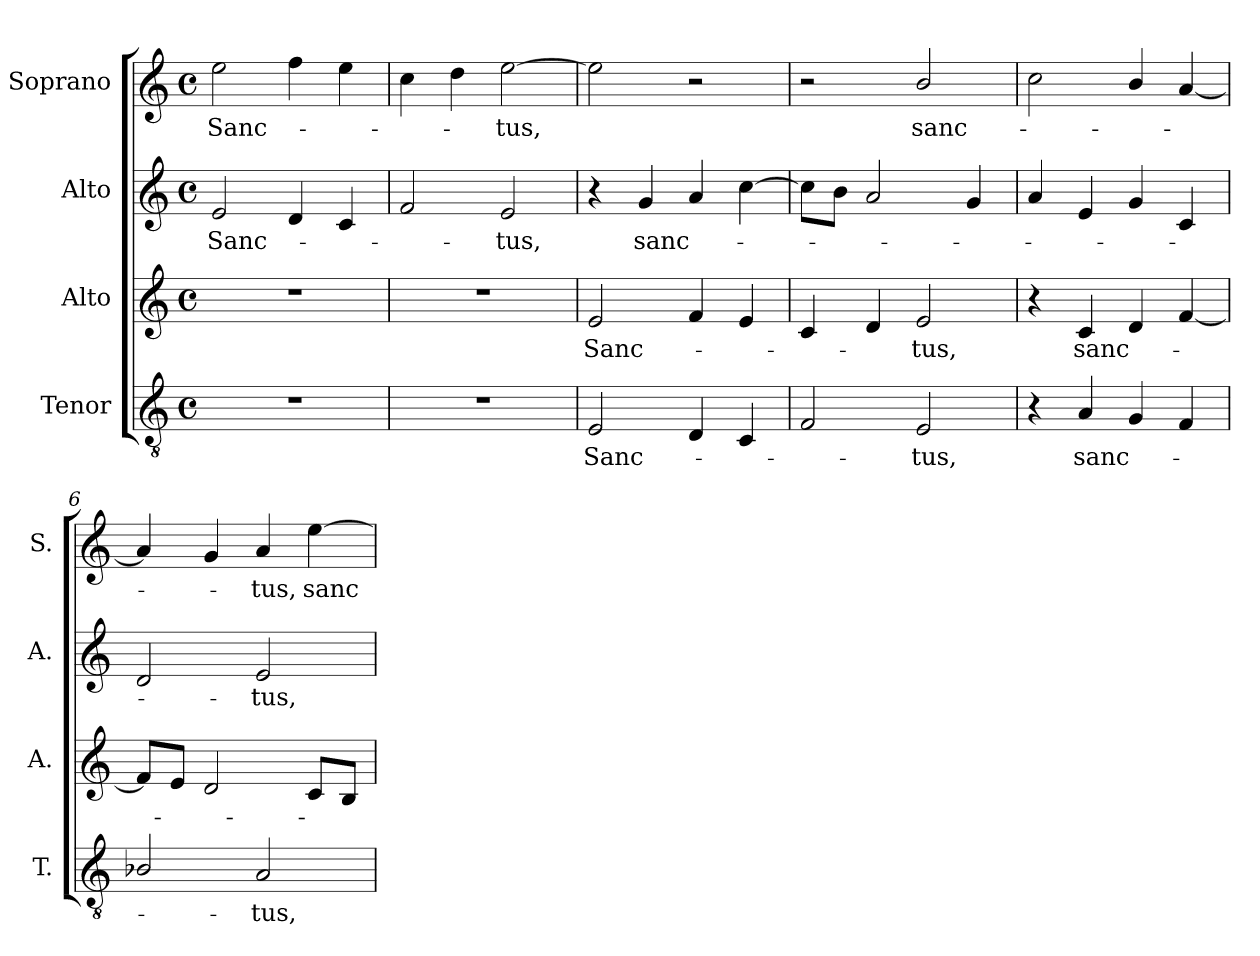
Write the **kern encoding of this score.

**kern	**text	**kern	**text	**kern	**text	**kern	**text
*part4	*part4	*part3	*part3	*part2	*part2	*part1	*part1
*staff4	*staff4	*staff3	*staff3	*staff2	*staff2	*staff1	*staff1
*I"Tenor	*	*I"Alto	*	*I"Alto	*	*I"Soprano	*
*I'T.	*	*I'A.	*	*I'A.	*	*I'S.	*
!!LO:PB:g=z
*clefGv2	*	*clefG2	*	*clefG2	*	*clefG2	*
*ITrd7c12	*	*	*	*	*	*	*
*k[]	*	*k[]	*	*k[]	*	*k[]	*
*C:	*	*C:	*	*C:	*	*C:	*
*M4/4	*	*M4/4	*	*M4/4	*	*M4/4	*
*met(c)	*	*met(c)	*	*met(c)	*	*met(c)	*
=1	=1	=1	=1	=1	=1	=1	=1
!	!	!	!	!	!LO:LY:b:color=#000000	!	!
!	!	!	!	!	!	!	!LO:LY:b:color=#000000
1r	.	1r	.	2ei/	Sanc-	2eei\	Sanc-
.	.	.	.	4di/	.	4ffi\	.
.	.	.	.	4ci/	.	4eei\	.
=2	=2	=2	=2	=2	=2	=2	=2
1r	.	1r	.	2fi/	.	4cci\	.
.	.	.	.	.	.	4ddi\	.
!	!	!	!	!	!LO:LY:b:color=#000000	!	!
!	!	!	!	!	!	!	!LO:LY:b:color=#000000
.	.	.	.	2ei/	-tus,	[2eei\	-tus,
=3	=3	=3	=3	=3	=3	=3	=3
!	!LO:LY:b:color=#000000	!	!	!	!	!	!
!	!	!	!LO:LY:b:color=#000000	!	!	!	!
2EEi/	Sanc-	2ei/	Sanc-	4r	.	2eei\]	.
!	!	!	!	!	!LO:LY:b:color=#000000	!	!
.	.	.	.	4gi/	sanc-	.	.
4DDi/	.	4fi/	.	4ai/	.	2r	.
4CCi/	.	4ei/	.	[4cci\	.	.	.
=4	=4	=4	=4	=4	=4	=4	=4
2FFi/	.	4ci/	.	8cci\L]	.	2r	.
.	.	.	.	8bi\J	.	.	.
.	.	4di/	.	2ai/	.	.	.
!	!LO:LY:b:color=#000000	!	!	!	!	!	!
!	!	!	!LO:LY:b:color=#000000	!	!	!	!
!	!	!	!	!	!	!	!LO:LY:b:color=#000000
2EEi/	-tus,	2ei/	-tus,	.	.	2bi/	sanc-
.	.	.	.	4gi/	.	.	.
=5	=5	=5	=5	=5	=5	=5	=5
4r	.	4r	.	4ai/	.	2cci\	.
!	!LO:LY:b:color=#000000	!	!	!	!	!	!
!	!	!	!LO:LY:b:color=#000000	!	!	!	!
4AAi/	sanc-	4ci/	sanc-	4ei/	.	.	.
4GGi/	.	4di/	.	4gi/	.	4bi/	.
4FFi/	.	[4fi/	.	4ci/	.	[4ai/	.
=6	=6	=6	=6	=6	=6	=6	=6
2BB-Xi/	.	8fi/L]	.	2di/	.	4ai/]	.
.	.	8ei/J	.	.	.	.	.
.	.	2di/	.	.	.	4gi/	.
!	!LO:LY:b:color=#000000	!	!	!	!	!	!
!	!	!	!	!	!LO:LY:b:color=#000000	!	!
!	!	!	!	!	!	!	!LO:LY:b:color=#000000
2AAi/	-tus,	.	.	2ei/	-tus,	4ai/	-tus,
!	!	!	!	!	!	!	!LO:LY:b:color=#000000
.	.	8ci/L	.	.	.	[4eei\	sanc-
.	.	8Bi/J	.	.	.	.	.
=	=	=	=	=	=	=	=
*-	*-	*-	*-	*-	*-	*-	*-
